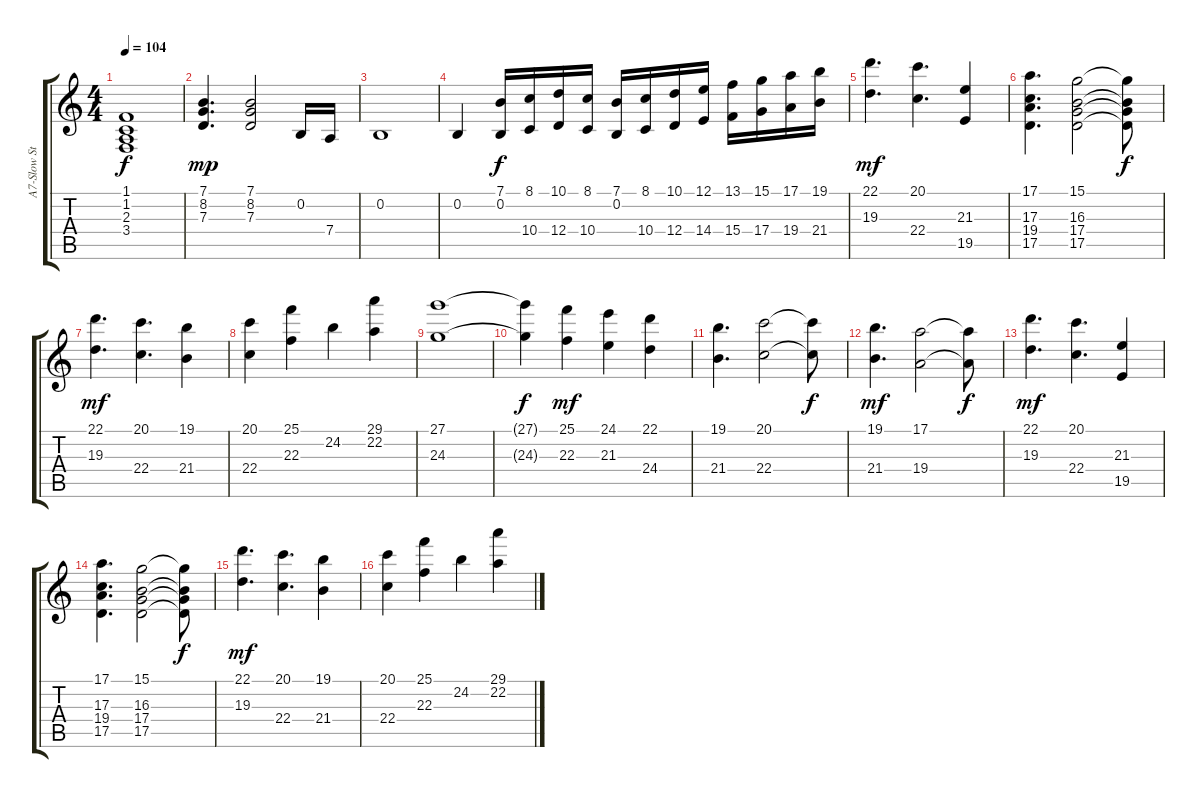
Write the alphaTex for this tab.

\track ("A7-Slow Strings" "A7-Slow St") {instrument stringensemble2}
\staff {score tabs}
\tuning (E4 B3 G3 D3 A2 E2) {hide}
\ts (4 4)
\tempo 104
\clef g2
\ks c
(1.1{t} 1.2{t} 2.3{t} 3.4{t}).1{dy f} |
(7.1 8.2 7.3).4{d dy mp} (7.1 8.2 7.3).2 0.2.16 7.4.16 |
0.2.1 |
0.2.4{instrument tremolostrings} (7.1 0.2).16{dy f instrument stringensemble2} (8.1 10.4).16 (10.1 12.4).16 (8.1 10.4).16 (7.1 0.2).16 (8.1 10.4).16 (10.1 12.4).16 (12.1 14.4).16 (13.1 15.4).16 (15.1 17.4).16 (17.1 19.4).16 (19.1 21.4).16 |
(22.1 19.3).4{d dy mf} (20.1 22.4).4{d} (21.3 19.5).4 |
(17.1 17.3 19.4 17.5).4{d} (15.1 16.3 17.4 17.5).2 (15.1{t} 16.3{t} 17.4{t} 17.5{t}).8{dy f} |
(22.1 19.3).4{d dy mf} (20.1 22.4).4{d} (19.1 21.4).4 |
(20.1 22.4).4 (25.1 22.3).4 24.2.4 (29.1 22.2).4 |
(27.1 24.3).1 |
(27.1{t} 24.3{t}).4{dy f} (25.1 22.3).4{dy mf} (24.1 21.3).4 (22.1 24.4).4 |
(19.1 21.4).4{d} (20.1 22.4).2 (20.1{t} 22.4{t}).8{dy f} |
(19.1 21.4).4{d dy mf} (17.1 19.4).2 (17.1{t} 19.4{t}).8{dy f} |
(22.1 19.3).4{d dy mf} (20.1 22.4).4{d} (21.3 19.5).4 |
(17.1 17.3 19.4 17.5).4{d} (15.1 16.3 17.4 17.5).2 (15.1{t} 16.3{t} 17.4{t} 17.5{t}).8{dy f} |
(22.1 19.3).4{d dy mf} (20.1 22.4).4{d} (19.1 21.4).4 |
(20.1 22.4).4 (25.1 22.3).4 24.2.4 (29.1 22.2).4
